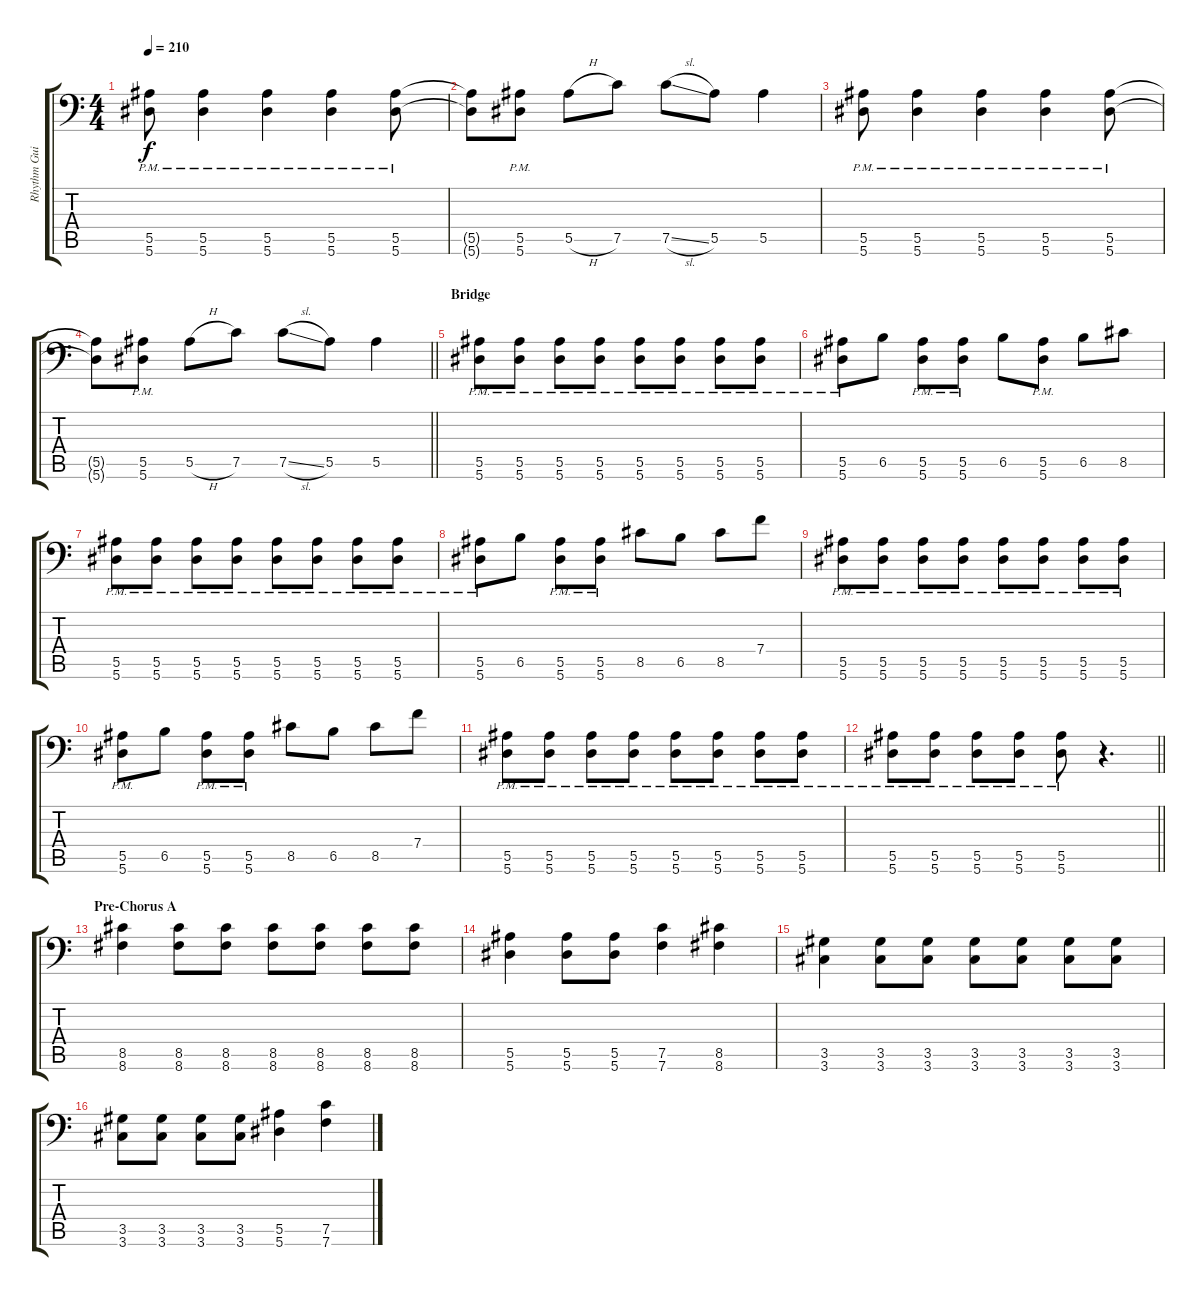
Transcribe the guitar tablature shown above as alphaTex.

\track ("Rhythm Guitar II" "Rhythm Gui") {instrument overdrivenguitar}
\staff {score tabs}
\tuning (C4 G3 Eb3 Bb2 F2 Bb1) {hide}
\ts (4 4)
\tempo 210
\clef f4
\ks c
(5.5{pm} 5.6{pm}).8{dy f} (5.5{pm} 5.6{pm}).4 (5.5{pm} 5.6{pm}).4 (5.5{pm} 5.6{pm}).4 (5.5{pm} 5.6{pm}).8 |
(5.5{t} 5.6{t}).8 (5.5{pm} 5.6{pm}).8 5.5{h}.8 7.5.8 7.5{sl}.8 5.5.8 5.5.4 |
(5.5{pm} 5.6{pm}).8 (5.5{pm} 5.6{pm}).4 (5.5{pm} 5.6{pm}).4 (5.5{pm} 5.6{pm}).4 (5.5{pm} 5.6{pm}).8 |
\barLineRight lightlight
(5.5{t} 5.6{t}).8 (5.5{pm} 5.6{pm}).8 5.5{h}.8 7.5.8 7.5{sl}.8 5.5.8 5.5.4 |
\section ("" "Bridge")
(5.5{pm} 5.6{pm}).8{balance 16} (5.5{pm} 5.6{pm}).8 (5.5{pm} 5.6{pm}).8 (5.5{pm} 5.6{pm}).8 (5.5{pm} 5.6{pm}).8 (5.5{pm} 5.6{pm}).8 (5.5{pm} 5.6{pm}).8 (5.5{pm} 5.6{pm}).8 |
(5.5{pm} 5.6{pm}).8 6.5.8 (5.5{pm} 5.6{pm}).8 (5.5{pm} 5.6{pm}).8 6.5.8 (5.5{pm} 5.6{pm}).8 6.5.8 8.5.8 |
(5.5{pm} 5.6{pm}).8 (5.5{pm} 5.6{pm}).8 (5.5{pm} 5.6{pm}).8 (5.5{pm} 5.6{pm}).8 (5.5{pm} 5.6{pm}).8 (5.5{pm} 5.6{pm}).8 (5.5{pm} 5.6{pm}).8 (5.5{pm} 5.6{pm}).8 |
(5.5{pm} 5.6{pm}).8 6.5.8 (5.5{pm} 5.6{pm}).8 (5.5{pm} 5.6{pm}).8 8.5.8 6.5.8 8.5.8 7.4.8 |
(5.5{pm} 5.6{pm}).8 (5.5{pm} 5.6{pm}).8 (5.5{pm} 5.6{pm}).8 (5.5{pm} 5.6{pm}).8 (5.5{pm} 5.6{pm}).8 (5.5{pm} 5.6{pm}).8 (5.5{pm} 5.6{pm}).8 (5.5{pm} 5.6{pm}).8 |
(5.5{pm} 5.6{pm}).8 6.5.8 (5.5{pm} 5.6{pm}).8 (5.5{pm} 5.6{pm}).8 8.5.8 6.5.8 8.5.8 7.4.8 |
(5.5{pm} 5.6{pm}).8 (5.5{pm} 5.6{pm}).8 (5.5{pm} 5.6{pm}).8 (5.5{pm} 5.6{pm}).8 (5.5{pm} 5.6{pm}).8 (5.5{pm} 5.6{pm}).8 (5.5{pm} 5.6{pm}).8 (5.5{pm} 5.6{pm}).8 |
\barLineRight lightlight
(5.5{pm} 5.6{pm}).8 (5.5{pm} 5.6{pm}).8 (5.5{pm} 5.6{pm}).8 (5.5{pm} 5.6{pm}).8 (5.5{pm} 5.6{pm}).8 r.4{d} |
\section ("" "Pre-Chorus A")
(8.5 8.6).4 (8.5 8.6).8 (8.5 8.6).8 (8.5 8.6).8 (8.5 8.6).8 (8.5 8.6).8 (8.5 8.6).8 |
(5.5 5.6).4 (5.5 5.6).8 (5.5 5.6).8 (7.5 7.6).4 (8.5 8.6).4 |
(3.5 3.6).4 (3.5 3.6).8 (3.5 3.6).8 (3.5 3.6).8 (3.5 3.6).8 (3.5 3.6).8 (3.5 3.6).8 |
(3.5 3.6).8 (3.5 3.6).8 (3.5 3.6).8 (3.5 3.6).8 (5.5 5.6).4 (7.5 7.6).4
